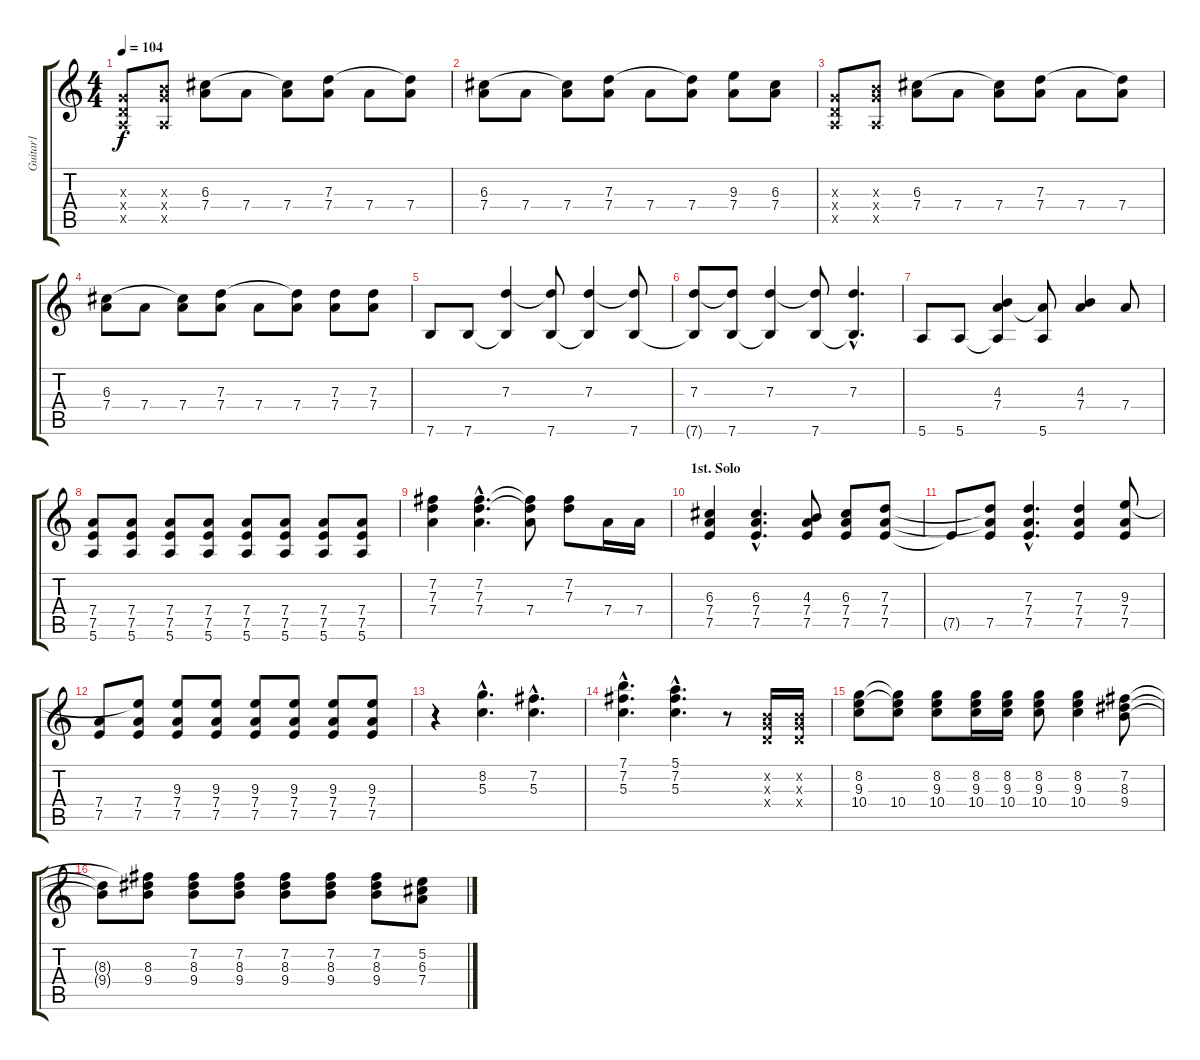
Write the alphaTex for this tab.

\track ("Guitar1" "Guitar1") {instrument electricguitarclean}
\staff {score tabs}
\tuning (E4 B3 G3 D3 A2 E2) {hide}
\ts (4 4)
\tempo 104
\clef g2
\ks c
(0.3{x} 0.4{x} 0.5{x}).8{dy f} (0.3{x} 9.4{x} 0.5{x}).8 (6.3 7.4).8 7.4.8 (6.3{t} 7.4).8 (7.3 7.4).8 7.4.8 (7.3{t} 7.4).8 |
(6.3 7.4).8 7.4.8 (6.3{t} 7.4).8 (7.3 7.4).8 7.4.8 (7.3{t} 7.4).8 (9.3 7.4).8 (6.3 7.4).8 |
(0.3{x} 0.4{x} 0.5{x}).8 (0.3{x} 9.4{x} 0.5{x}).8 (6.3 7.4).8 7.4.8 (6.3{t} 7.4).8 (7.3 7.4).8 7.4.8 (7.3{t} 7.4).8 |
(6.3 7.4).8 7.4.8 (6.3{t} 7.4).8 (7.3 7.4).8 7.4.8 (7.3{t} 7.4).8 (7.3 7.4).8 (7.3 7.4).8 |
7.6.8 7.6.8 (7.3 7.6{t}).4 (7.3{t} 7.6).8 (7.3 7.6{t}).4 (7.3{t} 7.6).8 |
(7.3 7.6{t}).8 (7.3{t} 7.6).8 (7.3 7.6{t}).4 (7.3{t} 7.6).8 (7.3{hac} 7.6{hac t}).4{d} |
5.6.8 5.6.8 (4.3 7.4 5.6{t}).4 (7.4{t} 5.6).8 (4.3 7.4).4 7.4.8 |
(7.4 7.5 5.6).8 (7.4 7.5 5.6).8 (7.4 7.5 5.6).8 (7.4 7.5 5.6).8 (7.4 7.5 5.6).8 (7.4 7.5 5.6).8 (7.4 7.5 5.6).8 (7.4 7.5 5.6).8 |
(7.2 7.3 7.4).4 (7.2{hac} 7.3{hac} 7.4{hac}).4{d} (7.2{t} 7.3{t} 7.4).8 (7.2 7.3).8 7.4.16 7.4.16 |
\section ("" "1st. Solo")
(6.3 7.4 7.5).4 (6.3{hac} 7.4{hac} 7.5{hac}).4{d} (4.3 7.4 7.5).8 (6.3 7.4 7.5).8 (7.3 7.4 7.5).8 |
7.5{t}.8 (7.3{t} 7.4{t} 7.5).8 (7.3{hac} 7.4{hac} 7.5{hac}).4{d} (7.3 7.4 7.5).4 (9.3 7.4 7.5).8 |
(7.4 7.5).8 (9.3{t} 7.4 7.5).8 (9.3 7.4 7.5).8 (9.3 7.4 7.5).8 (9.3 7.4 7.5).8 (9.3 7.4 7.5).8 (9.3 7.4 7.5).8 (9.3 7.4 7.5).8 |
r.4 (8.2{hac} 5.3{hac}).4{d} (7.2{hac} 5.3{hac}).4{d} |
(7.1{hac} 7.2{hac} 5.3{hac}).4{d} (5.1{hac} 7.2{hac} 5.3{hac}).4{d} r.8 (0.2{x} 0.3{x} 0.4{x}).16 (0.2{x} 0.3{x} 0.4{x}).16 |
(8.2 9.3 10.4).8 (8.2{t} 9.3{t} 10.4).8 (8.2 9.3 10.4).8 (8.2 9.3 10.4).16 (8.2 9.3 10.4).16 (8.2 9.3 10.4).8 (8.2 9.3 10.4).4 (7.2 8.3 9.4).8 |
(8.3{t} 9.4{t}).8 (7.2{t} 8.3 9.4).8 (7.2 8.3 9.4).8 (7.2 8.3 9.4).8 (7.2 8.3 9.4).8 (7.2 8.3 9.4).8 (7.2 8.3 9.4).8 (5.2 6.3 7.4).8
